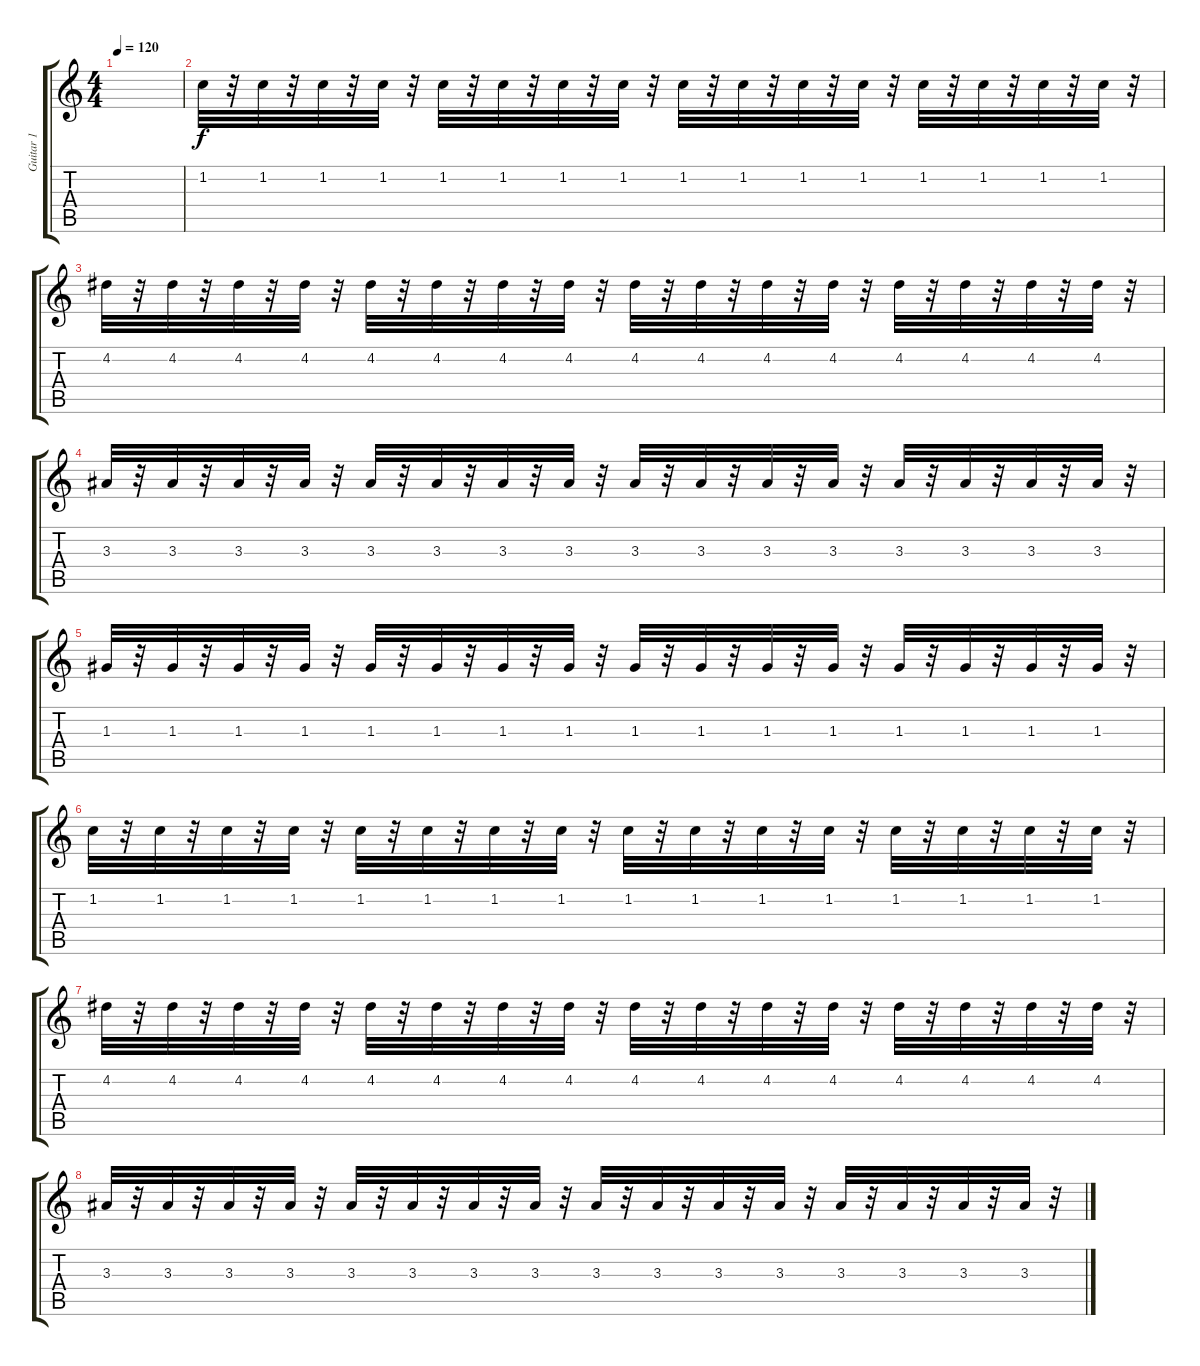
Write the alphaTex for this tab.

\track ("Guitar 1" "Guitar 1") {instrument electricguitarjazz}
\staff {score tabs}
\tuning (E4 B3 G3 D3 A2 E2) {hide}
\ts (4 4)
\tempo 120
\clef g2
\ks c
|
1.2.32{dy f} r.32 1.2.32 r.32 1.2.32 r.32 1.2.32 r.32 1.2.32 r.32 1.2.32 r.32 1.2.32 r.32 1.2.32 r.32 1.2.32 r.32 1.2.32 r.32 1.2.32 r.32 1.2.32 r.32 1.2.32 r.32 1.2.32 r.32 1.2.32 r.32 1.2.32 r.32 |
4.2.32 r.32 4.2.32 r.32 4.2.32 r.32 4.2.32 r.32 4.2.32 r.32 4.2.32 r.32 4.2.32 r.32 4.2.32 r.32 4.2.32 r.32 4.2.32 r.32 4.2.32 r.32 4.2.32 r.32 4.2.32 r.32 4.2.32 r.32 4.2.32 r.32 4.2.32 r.32 |
3.3.32 r.32 3.3.32 r.32 3.3.32 r.32 3.3.32 r.32 3.3.32 r.32 3.3.32 r.32 3.3.32 r.32 3.3.32 r.32 3.3.32 r.32 3.3.32 r.32 3.3.32 r.32 3.3.32 r.32 3.3.32 r.32 3.3.32 r.32 3.3.32 r.32 3.3.32 r.32 |
1.3.32 r.32 1.3.32 r.32 1.3.32 r.32 1.3.32 r.32 1.3.32 r.32 1.3.32 r.32 1.3.32 r.32 1.3.32 r.32 1.3.32 r.32 1.3.32 r.32 1.3.32 r.32 1.3.32 r.32 1.3.32 r.32 1.3.32 r.32 1.3.32 r.32 1.3.32 r.32 |
1.2.32 r.32 1.2.32 r.32 1.2.32 r.32 1.2.32 r.32 1.2.32 r.32 1.2.32 r.32 1.2.32 r.32 1.2.32 r.32 1.2.32 r.32 1.2.32 r.32 1.2.32 r.32 1.2.32 r.32 1.2.32 r.32 1.2.32 r.32 1.2.32 r.32 1.2.32 r.32 |
4.2.32 r.32 4.2.32 r.32 4.2.32 r.32 4.2.32 r.32 4.2.32 r.32 4.2.32 r.32 4.2.32 r.32 4.2.32 r.32 4.2.32 r.32 4.2.32 r.32 4.2.32 r.32 4.2.32 r.32 4.2.32 r.32 4.2.32 r.32 4.2.32 r.32 4.2.32 r.32 |
3.3.32 r.32 3.3.32 r.32 3.3.32 r.32 3.3.32 r.32 3.3.32 r.32 3.3.32 r.32 3.3.32 r.32 3.3.32 r.32 3.3.32 r.32 3.3.32 r.32 3.3.32 r.32 3.3.32 r.32 3.3.32 r.32 3.3.32 r.32 3.3.32 r.32 3.3.32 r.32
